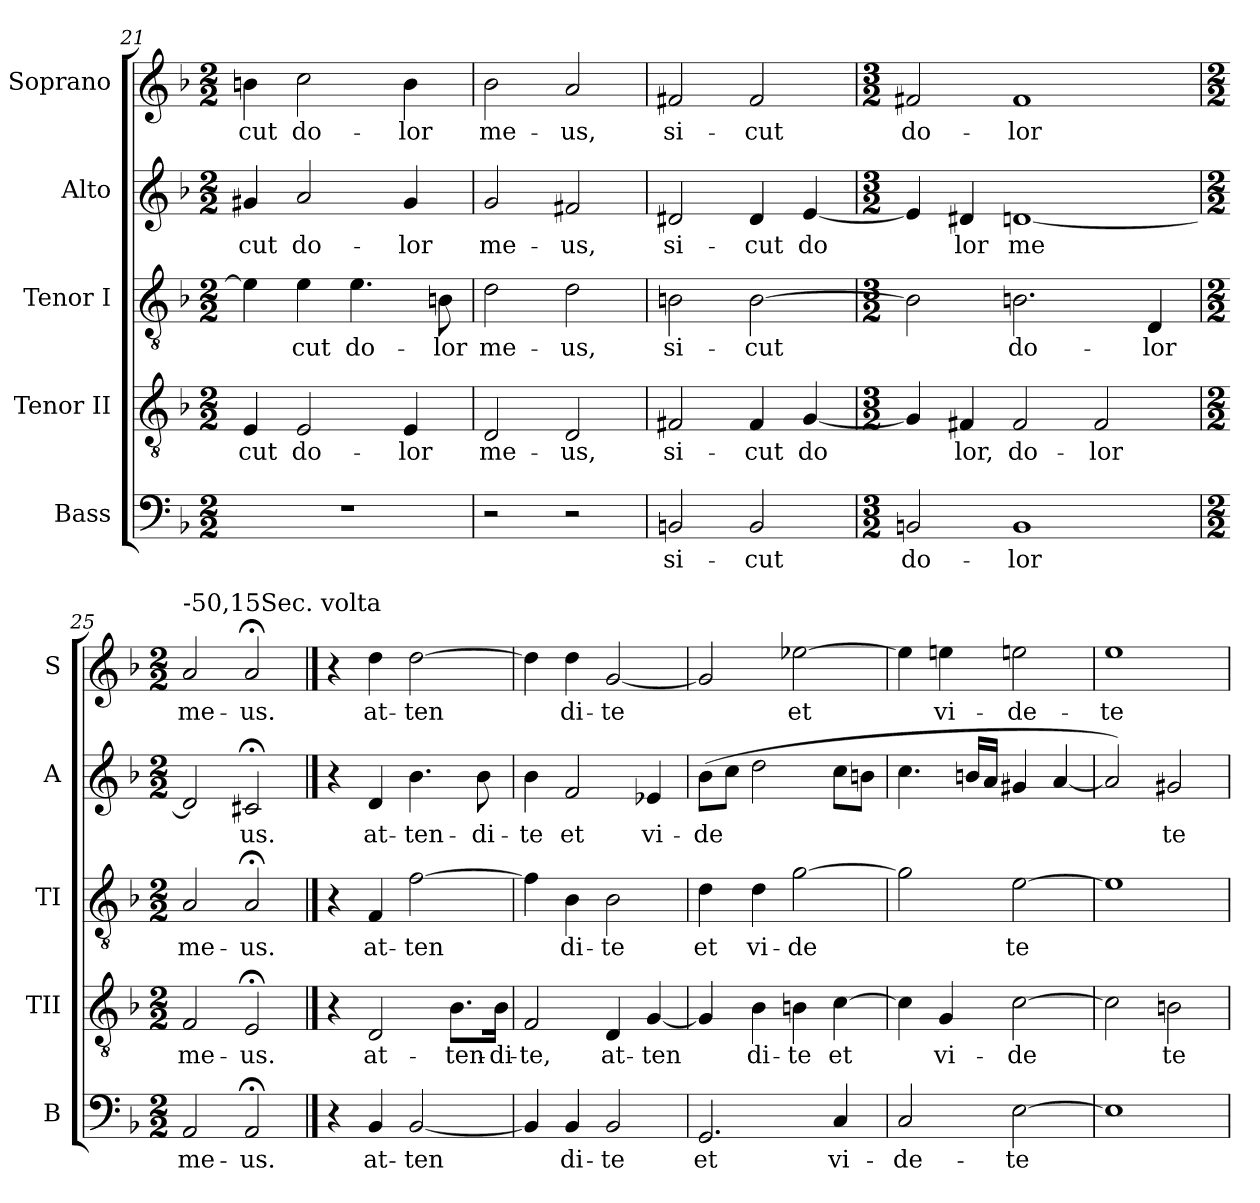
**kern	**text	**kern	**text	**kern	**text	**kern	**text	**kern	**text
*part5	*part5	*part4	*part4	*part3	*part3	*part2	*part2	*part1	*part1
*staff5	*staff5	*staff4	*staff4	*staff3	*staff3	*staff2	*staff2	*staff1	*staff1
*I"Bass	*	*I"Tenor II	*	*I"Tenor I	*	*I"Alto	*	*I"Soprano	*
*I'B	*	*I'TII	*	*I'TI	*	*I'A	*	*I'S	*
!!LO:LB:g=z
*clefF4	*	*clefGv2	*	*clefGv2	*	*clefG2	*	*clefG2	*
*k[b-]	*	*k[b-]	*	*k[b-]	*	*k[b-]	*	*k[b-]	*
*F:	*	*F:	*	*F:	*	*F:	*	*F:	*
*M2/2	*	*M2/2	*	*M2/2	*	*M2/2	*	*M2/2	*
=21	=21	=21	=21	=21	=21	=21	=21	=21	=21
!	!	!	!LO:LY:b	!	!	!	!LO:LY:b	!	!LO:LY:b
1r	.	4E/	-cut	4e\]	.	4g#X/	-cut	4bn\	-cut
!	!	!	!LO:LY:b	!	!LO:LY:b	!	!LO:LY:b	!	!LO:LY:b
.	.	2E/	do-	4e\	cut	2a/	do-	2cc\	do-
!	!	!	!	!	!LO:LY:b	!	!	!	!
.	.	.	.	4.e\	do-	.	.	.	.
!	!	!	!LO:LY:b	!	!	!	!LO:LY:b	!	!LO:LY:b
.	.	4E/	-lor	.	.	4g#/	-lor	4b\	-lor
!	!	!	!	!	!LO:LY:b	!	!	!	!
.	.	.	.	8Bn\	-lor	.	.	.	.
=22	=22	=22	=22	=22	=22	=22	=22	=22	=22
!	!	!	!LO:LY:b	!	!LO:LY:b	!	!LO:LY:b	!	!LO:LY:b
2r	.	2D/	me-	2d\	me-	2g/	me-	2b-\	me-
!	!	!	!LO:LY:b	!	!LO:LY:b	!	!LO:LY:b	!	!LO:LY:b
2r	.	2D/	-us,	2d\	-us,	2f#X/	-us,	2a/	-us,
=23	=23	=23	=23	=23	=23	=23	=23	=23	=23
!	!LO:LY:b	!	!LO:LY:b	!	!LO:LY:b	!	!LO:LY:b	!	!LO:LY:b
2BBn/	si-	2F#X/	si-	2Bn\	si-	2d#X/	si-	2f#X/	si-
!	!LO:LY:b	!	!LO:LY:b	!	!LO:LY:b	!	!LO:LY:b	!	!LO:LY:b
2BB/	-cut	4F#/	-cut	[2B\	-cut	4d#/	-cut	2f#/	-cut
!	!	!	!LO:LY:b	!	!	!	!LO:LY:b	!	!
.	.	[4G/	do	.	.	[4e/	do	.	.
=24	=24	=24	=24	=24	=24	=24	=24	=24	=24
*M3/2	*	*M3/2	*	*M3/2	*	*M3/2	*	*M3/2	*
!	!LO:LY:b	!	!	!	!	!	!	!	!LO:LY:b
2BBn/	do-	4G/]	.	2B\]	.	4e/]	.	2f#X/	do-
!	!	!	!LO:LY:b	!	!	!	!LO:LY:b	!	!
.	.	4F#X/	lor,	.	.	4d#X/	lor	.	.
!	!LO:LY:b	!	!LO:LY:b	!	!LO:LY:b	!	!LO:LY:b	!	!LO:LY:b
1BB	-lor	2F#/	do-	2.Bn\	do-	[1dn	me	1f#	-lor
!	!	!	!LO:LY:b	!	!	!	!	!	!
.	.	2F#/	-lor	.	.	.	.	.	.
!	!	!	!	!	!LO:LY:b	!	!	!	!
.	.	.	.	4D/	-lor	.	.	.	.
=25	=25	=25	=25	=25	=25	=25	=25	=25	=25
*M2/2	*	*M2/2	*	*M2/2	*	*M2/2	*	*M2/2	*
!	!	!	!	!	!	!	!	!LO:TX:a:t=-50,15Sec. volta	!
!	!LO:LY:b	!	!LO:LY:b	!	!LO:LY:b	!	!	!	!LO:LY:b
2AA/	me-	2F/	me-	2A/	me-	2d/]	.	2a/	me-
!	!LO:LY:b	!	!LO:LY:b	!	!LO:LY:b	!	!LO:LY:b	!	!LO:LY:b
2AA;</	-us.	2E;</	-us.	2A;</	-us.	2c#X;</	us.	2a;</	-us.
==26	==26	==26	==26	==26	==26	==26	==26	==26	==26
4r	.	4r	.	4r	.	4r	.	4r	.
!	!LO:LY:b	!	!LO:LY:b	!	!LO:LY:b	!	!LO:LY:b	!	!LO:LY:b
4BB-/	at-	2D/	at-	4F/	at-	4d/	at-	4dd\	at-
!	!LO:LY:b	!	!	!	!LO:LY:b	!	!LO:LY:b	!	!LO:LY:b
[2BB-/	-ten	.	.	[2f\	-ten	4.b-\	-ten-	[2dd\	-ten
!	!	!	!LO:LY:b	!	!	!	!	!	!
.	.	8.B-\L	-ten-	.	.	.	.	.	.
!	!	!	!	!	!	!	!LO:LY:b	!	!
.	.	.	.	.	.	8b-\	-di-	.	.
!	!	!	!LO:LY:b	!	!	!	!	!	!
.	.	16B-\Jk	-di-	.	.	.	.	.	.
!!LO:PB:g=z
=27	=27	=27	=27	=27	=27	=27	=27	=27	=27
!	!	!	!LO:LY:b	!	!	!	!LO:LY:b	!	!
4BB-/]	.	2F/	-te,	4f\]	.	4b-\	-te	4dd\]	.
!	!LO:LY:b	!	!	!	!LO:LY:b	!	!LO:LY:b	!	!LO:LY:b
4BB-/	di-	.	.	4B-\	di-	2f/	et	4dd\	di-
!	!LO:LY:b	!	!LO:LY:b	!	!LO:LY:b	!	!	!	!LO:LY:b
2BB-/	-te	4D/	at-	2B-\	-te	.	.	[2g/	-te
!	!	!	!LO:LY:b	!	!	!	!LO:LY:b	!	!
.	.	[4G/	-ten	.	.	4e-X/	vi-	.	.
=28	=28	=28	=28	=28	=28	=28	=28	=28	=28
!	!LO:LY:b	!	!	!	!LO:LY:b	!	!LO:LY:b	!	!
2.GG/	et	4G/]	.	4d\	et	(>8b-\L	-de	2g/]	.
.	.	.	.	.	.	8cc\J	.	.	.
!	!	!	!LO:LY:b	!	!LO:LY:b	!	!	!	!
.	.	4B-\	di-	4d\	vi-	2dd\	.	.	.
!	!	!	!LO:LY:b	!	!LO:LY:b	!	!	!	!LO:LY:b
.	.	4Bn\	-te	[2g\	-de	.	.	[2ee-X\	et
!	!LO:LY:b	!	!LO:LY:b	!	!	!	!	!	!
4C/	vi-	[4c\	et	.	.	8cc\L	.	.	.
.	.	.	.	.	.	8bn\J	.	.	.
=29	=29	=29	=29	=29	=29	=29	=29	=29	=29
!	!LO:LY:b	!	!	!	!	!	!	!	!
2C/	-de-	4c\]	.	2g\]	.	4.cc\	.	4ee-\]	.
!	!	!	!LO:LY:b	!	!	!	!	!	!LO:LY:b
.	.	4G/	vi-	.	.	.	.	4een\	vi-
.	.	.	.	.	.	16bn/LL	.	.	.
.	.	.	.	.	.	16a/JJ	.	.	.
!	!LO:LY:b	!	!LO:LY:b	!	!LO:LY:b	!	!	!	!LO:LY:b
[2E\	-te	[2c\	-de	[2e\	te	4g#X/	.	2een\	-de-
.	.	.	.	.	.	[4a/	.	.	.
=30	=30	=30	=30	=30	=30	=30	=30	=30	=30
!	!	!	!	!	!	!	!	!	!LO:LY:b
1E]	.	2c\]	.	1e]	.	2a/])	.	1ee	-te
!	!	!	!LO:LY:b	!	!	!	!LO:LY:b	!	!
.	.	2Bn\	te	.	.	2g#X/	te	.	.
=	=	=	=	=	=	=	=	=	=
*-	*-	*-	*-	*-	*-	*-	*-	*-	*-
